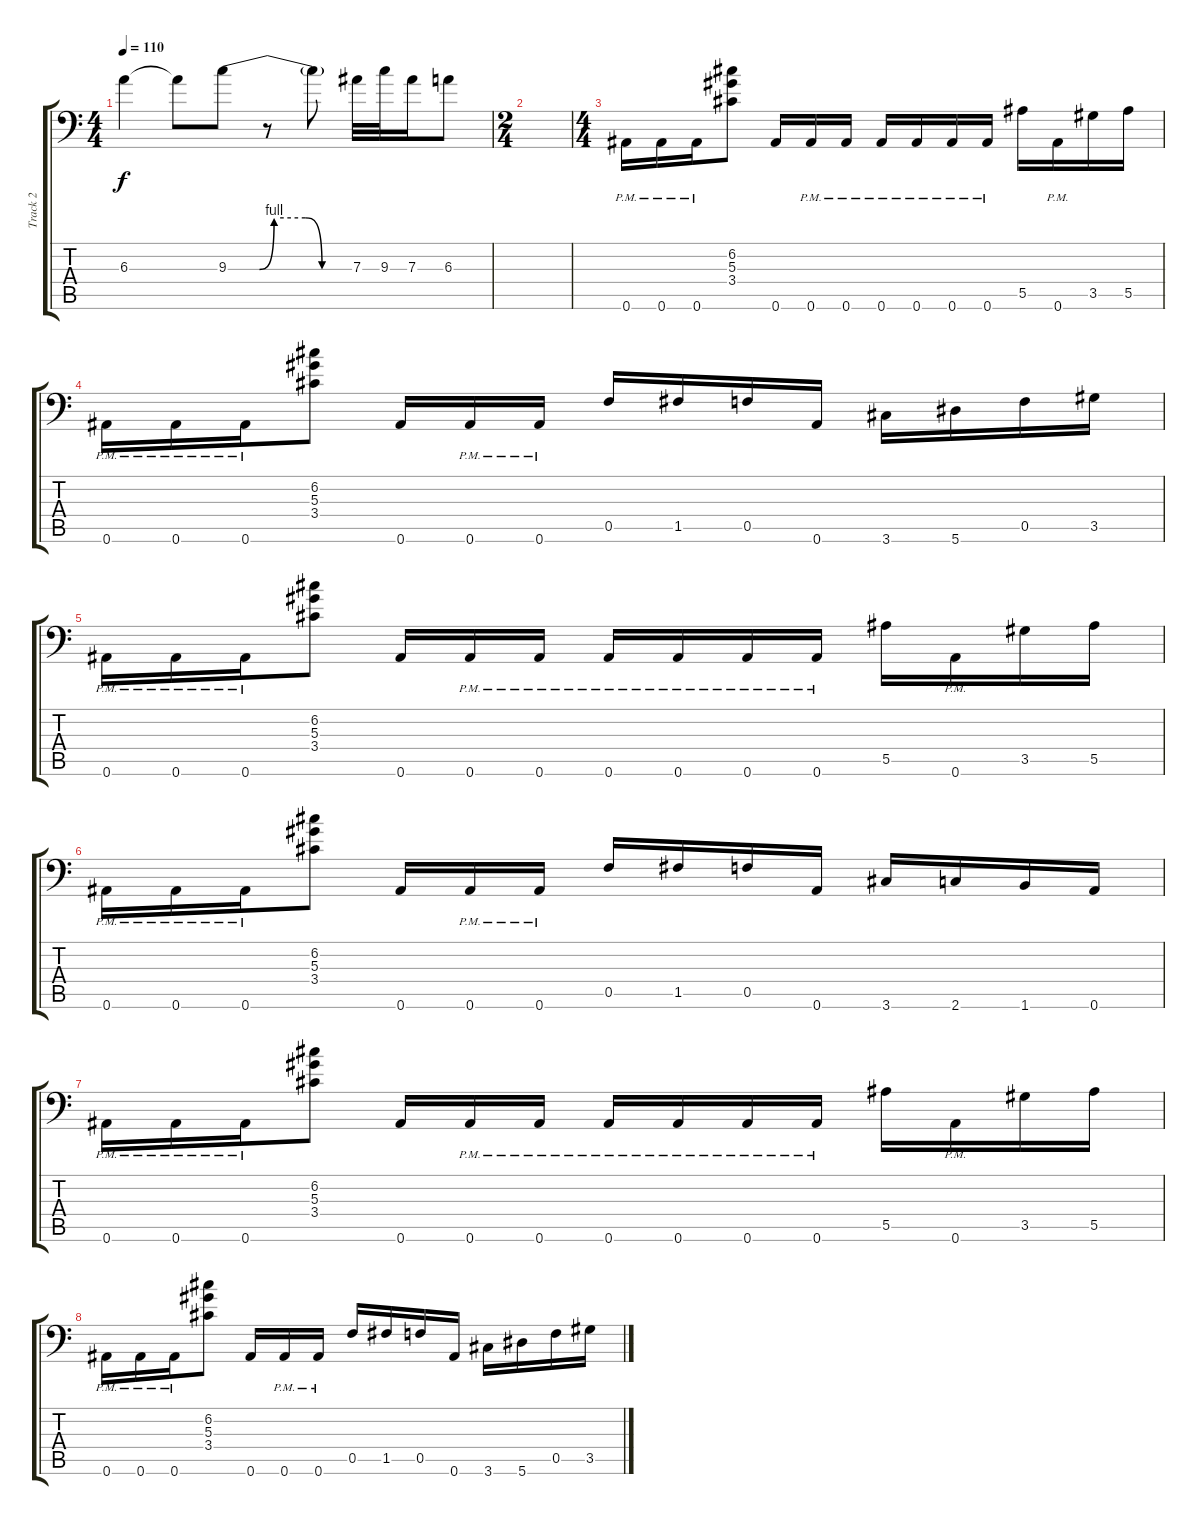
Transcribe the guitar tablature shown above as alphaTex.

\track ("Track 2" "Track 2") {instrument distortionguitar}
\staff {score tabs}
\tuning (C4 G3 Eb3 Bb2 F2 Bb1) {hide}
\ts (4 4)
\tempo 110
\clef f4
\ks c
6.3.4{dy f} 6.3{t}.8 9.3{be (custom 0 0 15 0 22 4 37 4 45 0 60 0)}.8 r.8 9.3{t}.8 7.3.32 9.3.32 7.3.16 6.3.8 |
\ts (2 4)
|
\ts (4 4)
0.6{pm}.16 0.6{pm}.16 0.6{pm}.16 (6.2 5.3 3.4).8 0.6.16 0.6{pm}.16 0.6{pm}.16 0.6{pm}.16 0.6{pm}.16 0.6{pm}.16 0.6{pm}.16 5.5.16 0.6{pm}.16 3.5.16 5.5.16 |
0.6{pm}.16 0.6{pm}.16 0.6{pm}.16 (6.2 5.3 3.4).8 0.6.16 0.6{pm}.16 0.6{pm}.16 0.5.16 1.5.16 0.5.16 0.6.16 3.6.16 5.6.16 0.5.16 3.5.16 |
0.6{pm}.16 0.6{pm}.16 0.6{pm}.16 (6.2 5.3 3.4).8 0.6.16 0.6{pm}.16 0.6{pm}.16 0.6{pm}.16 0.6{pm}.16 0.6{pm}.16 0.6{pm}.16 5.5.16 0.6{pm}.16 3.5.16 5.5.16 |
0.6{pm}.16 0.6{pm}.16 0.6{pm}.16 (6.2 5.3 3.4).8 0.6.16 0.6{pm}.16 0.6{pm}.16 0.5.16 1.5.16 0.5.16 0.6.16 3.6.16 2.6.16 1.6.16 0.6.16 |
0.6{pm}.16 0.6{pm}.16 0.6{pm}.16 (6.2 5.3 3.4).8 0.6.16 0.6{pm}.16 0.6{pm}.16 0.6{pm}.16 0.6{pm}.16 0.6{pm}.16 0.6{pm}.16 5.5.16 0.6{pm}.16 3.5.16 5.5.16 |
0.6{pm}.16 0.6{pm}.16 0.6{pm}.16 (6.2 5.3 3.4).8 0.6.16 0.6{pm}.16 0.6{pm}.16 0.5.16 1.5.16 0.5.16 0.6.16 3.6.16 5.6.16 0.5.16 3.5.16
